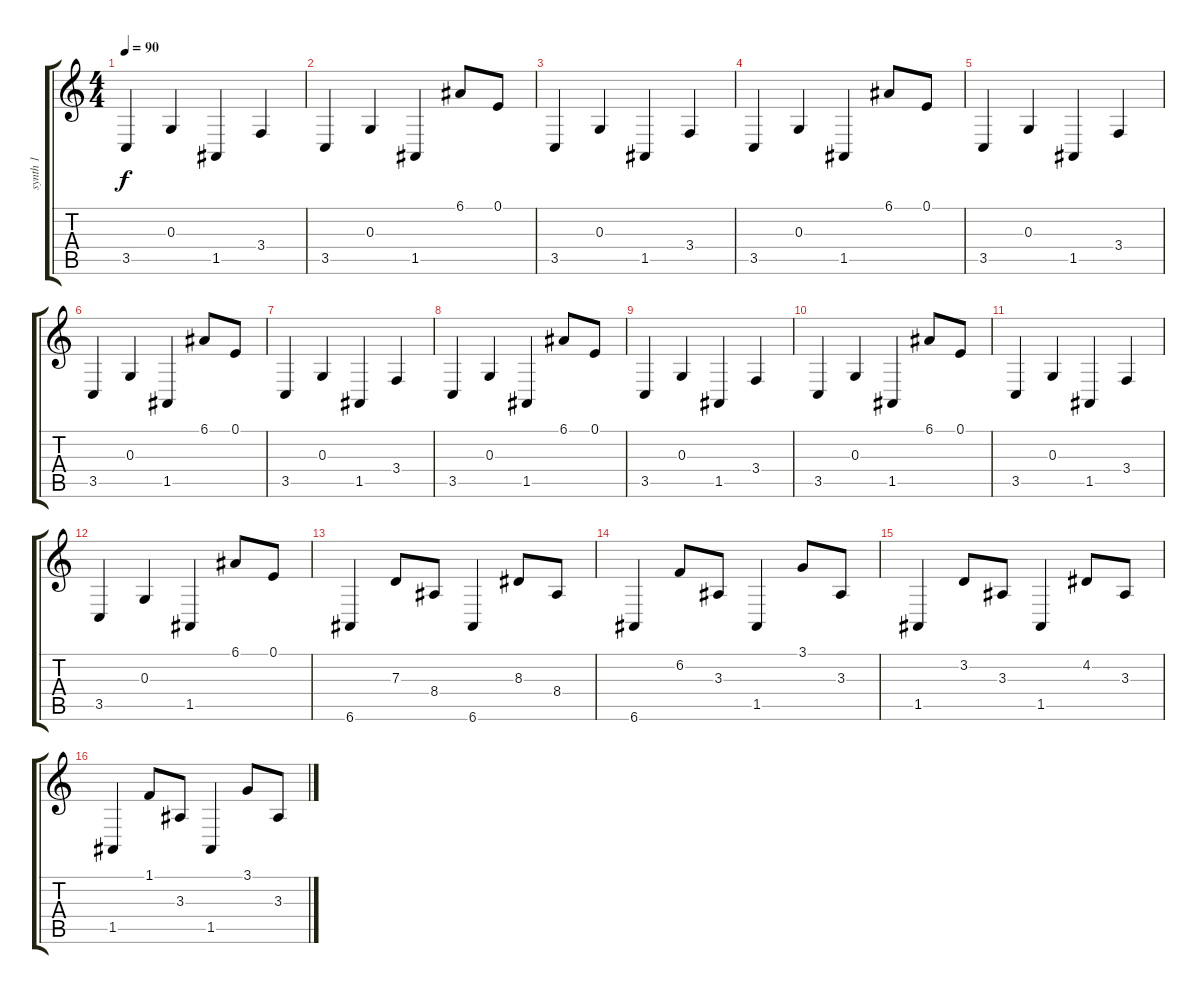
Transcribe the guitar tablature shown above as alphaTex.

\track ("synth 1" "synth 1") {instrument synthstrings1}
\staff {score tabs}
\tuning (E4 B3 G3 D3 A2 E2) {hide}
\ts (4 4)
\tempo 90
\clef g2
\ks c
3.5.4{dy f} 0.3.4 1.5.4 3.4.4 |
3.5.4 0.3.4 1.5.4 6.1.8 0.1.8 |
3.5.4 0.3.4 1.5.4 3.4.4 |
3.5.4 0.3.4 1.5.4 6.1.8 0.1.8 |
3.5.4 0.3.4 1.5.4 3.4.4 |
3.5.4 0.3.4 1.5.4 6.1.8 0.1.8 |
3.5.4 0.3.4 1.5.4 3.4.4 |
3.5.4 0.3.4 1.5.4 6.1.8 0.1.8 |
3.5.4 0.3.4 1.5.4 3.4.4 |
3.5.4 0.3.4 1.5.4 6.1.8 0.1.8 |
3.5.4 0.3.4 1.5.4 3.4.4 |
3.5.4 0.3.4 1.5.4 6.1.8 0.1.8 |
6.6.4 7.3.8 8.4.8 6.6.4 8.3.8 8.4.8 |
6.6.4 6.2.8 3.3.8 1.5.4 3.1.8 3.3.8 |
1.5.4 3.2.8 3.3.8 1.5.4 4.2.8 3.3.8 |
1.5.4 1.1.8 3.3.8 1.5.4 3.1.8 3.3.8
